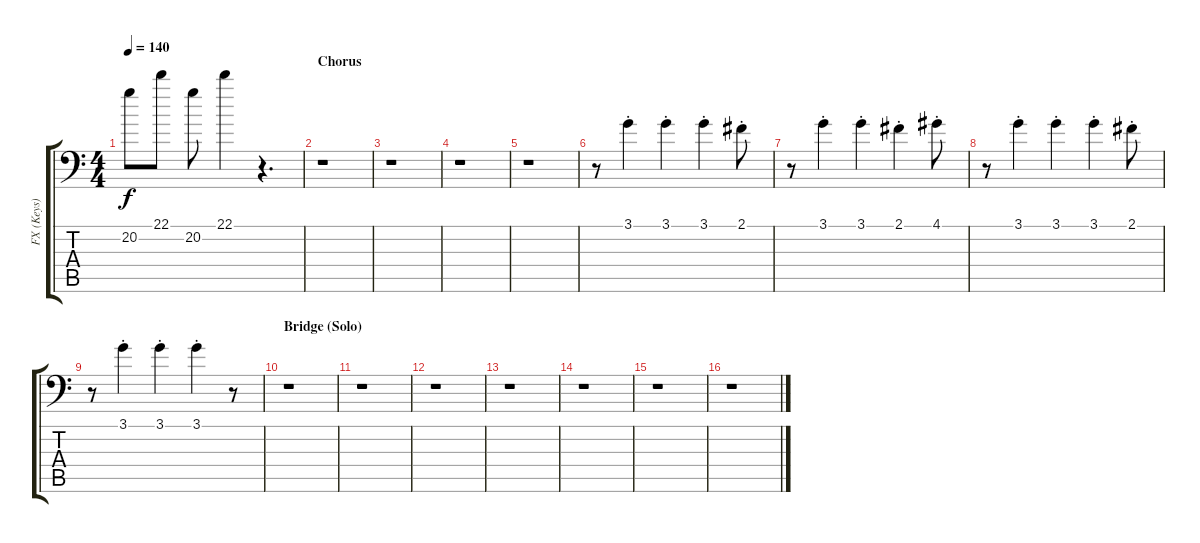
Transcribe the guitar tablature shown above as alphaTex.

\track ("FX (Keys)" "FX (Keys)") {instrument distortionguitar}
\staff {score tabs}
\tuning (E3 B2 G2 D2 A1 E1) {hide}
\ts (4 4)
\tempo 140
\clef f4
\ks c
20.2.8{dy f} 22.1.8 20.2.8 22.1.4 r.4{d} |
\section ("" "Chorus")
r.1 |
r.1 |
r.1 |
r.1 |
r.8{volume 12 instrument fretlessbass} 3.1{st}.4 3.1{st}.4 3.1{st}.4 2.1{st}.8 |
r.8 3.1{st}.4 3.1{st}.4 2.1{st}.4 4.1{st}.8 |
r.8 3.1{st}.4 3.1{st}.4 3.1{st}.4 2.1{st}.8 |
r.8 3.1{st}.4 3.1{st}.4 3.1{st}.4 r.8 |
\section ("" "Bridge (Solo)")
r.1 |
r.1 |
r.1 |
r.1 |
r.1 |
r.1 |
r.1
